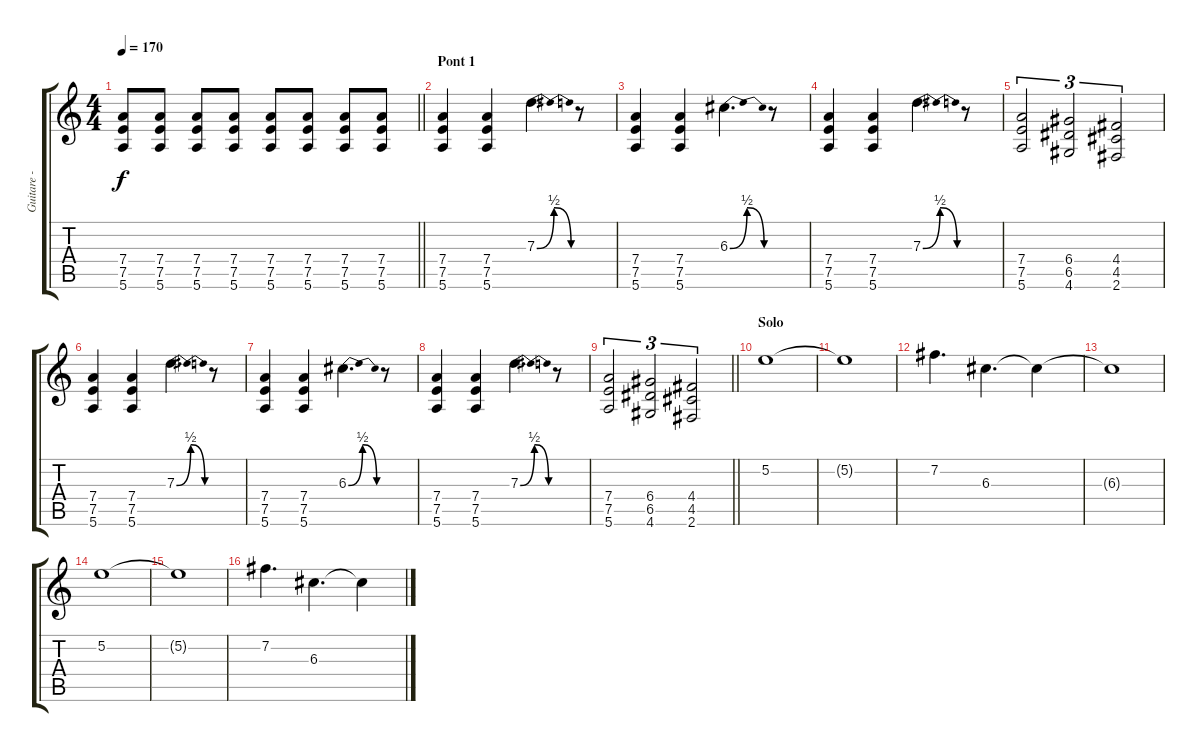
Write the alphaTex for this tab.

\track ("Guitare - Yves " "Guitare - ") {instrument distortionguitar}
\staff {score tabs}
\tuning (E4 B3 G3 D3 A2 E2) {hide}
\ts (4 4)
\tempo 170
\clef g2
\barLineRight lightlight
\ks c
(7.4 7.5 5.6).8{dy f} (7.4 7.5 5.6).8 (7.4 7.5 5.6).8 (7.4 7.5 5.6).8 (7.4 7.5 5.6).8 (7.4 7.5 5.6).8 (7.4 7.5 5.6).8 (7.4 7.5 5.6).8 |
\section ("" "Pont 1")
(7.4 7.5 5.6).4 (7.4 7.5 5.6).4 7.3{be (bendrelease 0 0 30 2 30 2 60 0)}.4{d} r.8 |
(7.4 7.5 5.6).4 (7.4 7.5 5.6).4 6.3{be (bendrelease 0 0 30 2 30 2 60 0)}.4{d} r.8 |
(7.4 7.5 5.6).4 (7.4 7.5 5.6).4 7.3{be (bendrelease 0 0 30 2 30 2 60 0)}.4{d} r.8 |
(7.4 7.5 5.6).2{tu (3 2)} (6.4 6.5 4.6).2{tu (3 2)} (4.4 4.5 2.6).2{tu (3 2)} |
(7.4 7.5 5.6).4 (7.4 7.5 5.6).4 7.3{be (bendrelease 0 0 30 2 30 2 60 0)}.4{d} r.8 |
(7.4 7.5 5.6).4 (7.4 7.5 5.6).4 6.3{be (bendrelease 0 0 30 2 30 2 60 0)}.4{d} r.8 |
(7.4 7.5 5.6).4 (7.4 7.5 5.6).4 7.3{be (bendrelease 0 0 30 2 30 2 60 0)}.4{d} r.8 |
\barLineRight lightlight
(7.4 7.5 5.6).2{tu (3 2)} (6.4 6.5 4.6).2{tu (3 2)} (4.4 4.5 2.6).2{tu (3 2)} |
\section ("" "Solo")
5.2.1{volume 15} |
5.2{t}.1 |
7.2.4{d} 6.3.4{d} 6.3{t}.4 |
6.3{t}.1 |
5.2.1 |
5.2{t}.1 |
7.2.4{d} 6.3.4{d} 6.3{t}.4
